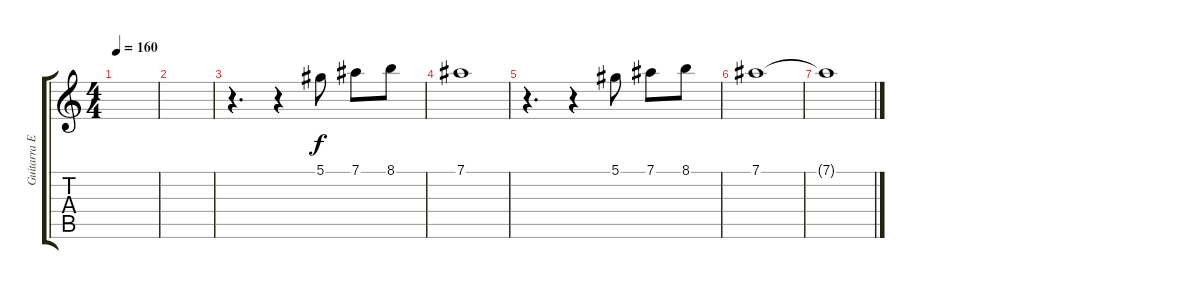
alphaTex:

\track ("Guitarra Eb 2" "Guitarra E") {instrument overdrivenguitar}
\staff {score tabs}
\tuning (Eb4 Bb3 Gb3 Db3 Ab2 Eb2) {hide}
\ts (4 4)
\tempo 160
\clef g2
\ks c
|
|
r.4{d} r.4 5.1.8 7.1.8 8.1.8 |
7.1.1 |
r.4{d} r.4 5.1.8 7.1.8 8.1.8 |
7.1.1 |
7.1{t}.1{dy f}
